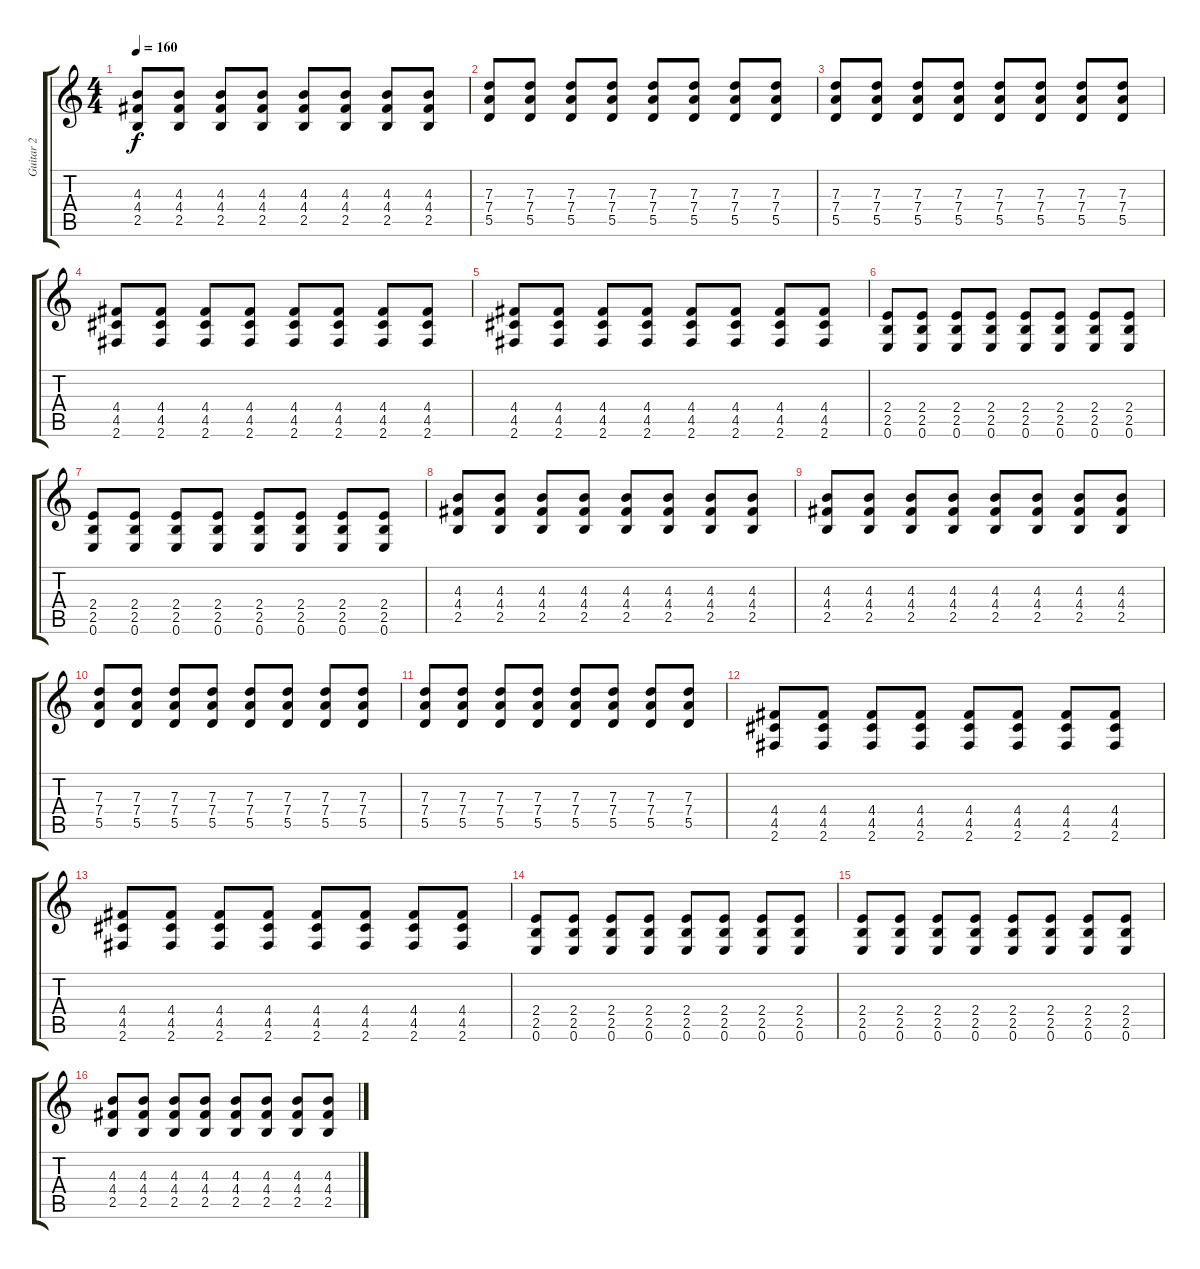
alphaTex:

\track ("Guitar 2" "Guitar 2") {instrument distortionguitar}
\staff {score tabs}
\tuning (E4 B3 G3 D3 A2 E2) {hide}
\ts (4 4)
\tempo 160
\clef g2
\ks c
(4.3 4.4 2.5).8{dy f} (4.3 4.4 2.5).8 (4.3 4.4 2.5).8 (4.3 4.4 2.5).8 (4.3 4.4 2.5).8 (4.3 4.4 2.5).8 (4.3 4.4 2.5).8 (4.3 4.4 2.5).8 |
(7.3 7.4 5.5).8 (7.3 7.4 5.5).8 (7.3 7.4 5.5).8 (7.3 7.4 5.5).8 (7.3 7.4 5.5).8 (7.3 7.4 5.5).8 (7.3 7.4 5.5).8 (7.3 7.4 5.5).8 |
(7.3 7.4 5.5).8 (7.3 7.4 5.5).8 (7.3 7.4 5.5).8 (7.3 7.4 5.5).8 (7.3 7.4 5.5).8 (7.3 7.4 5.5).8 (7.3 7.4 5.5).8 (7.3 7.4 5.5).8 |
(4.4 4.5 2.6).8 (4.4 4.5 2.6).8 (4.4 4.5 2.6).8 (4.4 4.5 2.6).8 (4.4 4.5 2.6).8 (4.4 4.5 2.6).8 (4.4 4.5 2.6).8 (4.4 4.5 2.6).8 |
(4.4 4.5 2.6).8 (4.4 4.5 2.6).8 (4.4 4.5 2.6).8 (4.4 4.5 2.6).8 (4.4 4.5 2.6).8 (4.4 4.5 2.6).8 (4.4 4.5 2.6).8 (4.4 4.5 2.6).8 |
(2.4 2.5 0.6).8 (2.4 2.5 0.6).8 (2.4 2.5 0.6).8 (2.4 2.5 0.6).8 (2.4 2.5 0.6).8 (2.4 2.5 0.6).8 (2.4 2.5 0.6).8 (2.4 2.5 0.6).8 |
(2.4 2.5 0.6).8 (2.4 2.5 0.6).8 (2.4 2.5 0.6).8 (2.4 2.5 0.6).8 (2.4 2.5 0.6).8 (2.4 2.5 0.6).8 (2.4 2.5 0.6).8 (2.4 2.5 0.6).8 |
(4.3 4.4 2.5).8 (4.3 4.4 2.5).8 (4.3 4.4 2.5).8 (4.3 4.4 2.5).8 (4.3 4.4 2.5).8 (4.3 4.4 2.5).8 (4.3 4.4 2.5).8 (4.3 4.4 2.5).8 |
(4.3 4.4 2.5).8 (4.3 4.4 2.5).8 (4.3 4.4 2.5).8 (4.3 4.4 2.5).8 (4.3 4.4 2.5).8 (4.3 4.4 2.5).8 (4.3 4.4 2.5).8 (4.3 4.4 2.5).8 |
(7.3 7.4 5.5).8 (7.3 7.4 5.5).8 (7.3 7.4 5.5).8 (7.3 7.4 5.5).8 (7.3 7.4 5.5).8 (7.3 7.4 5.5).8 (7.3 7.4 5.5).8 (7.3 7.4 5.5).8 |
(7.3 7.4 5.5).8 (7.3 7.4 5.5).8 (7.3 7.4 5.5).8 (7.3 7.4 5.5).8 (7.3 7.4 5.5).8 (7.3 7.4 5.5).8 (7.3 7.4 5.5).8 (7.3 7.4 5.5).8 |
(4.4 4.5 2.6).8 (4.4 4.5 2.6).8 (4.4 4.5 2.6).8 (4.4 4.5 2.6).8 (4.4 4.5 2.6).8 (4.4 4.5 2.6).8 (4.4 4.5 2.6).8 (4.4 4.5 2.6).8 |
(4.4 4.5 2.6).8 (4.4 4.5 2.6).8 (4.4 4.5 2.6).8 (4.4 4.5 2.6).8 (4.4 4.5 2.6).8 (4.4 4.5 2.6).8 (4.4 4.5 2.6).8 (4.4 4.5 2.6).8 |
(2.4 2.5 0.6).8 (2.4 2.5 0.6).8 (2.4 2.5 0.6).8 (2.4 2.5 0.6).8 (2.4 2.5 0.6).8 (2.4 2.5 0.6).8 (2.4 2.5 0.6).8 (2.4 2.5 0.6).8 |
(2.4 2.5 0.6).8 (2.4 2.5 0.6).8 (2.4 2.5 0.6).8 (2.4 2.5 0.6).8 (2.4 2.5 0.6).8 (2.4 2.5 0.6).8 (2.4 2.5 0.6).8 (2.4 2.5 0.6).8 |
(4.3 4.4 2.5).8 (4.3 4.4 2.5).8 (4.3 4.4 2.5).8 (4.3 4.4 2.5).8 (4.3 4.4 2.5).8 (4.3 4.4 2.5).8 (4.3 4.4 2.5).8 (4.3 4.4 2.5).8
